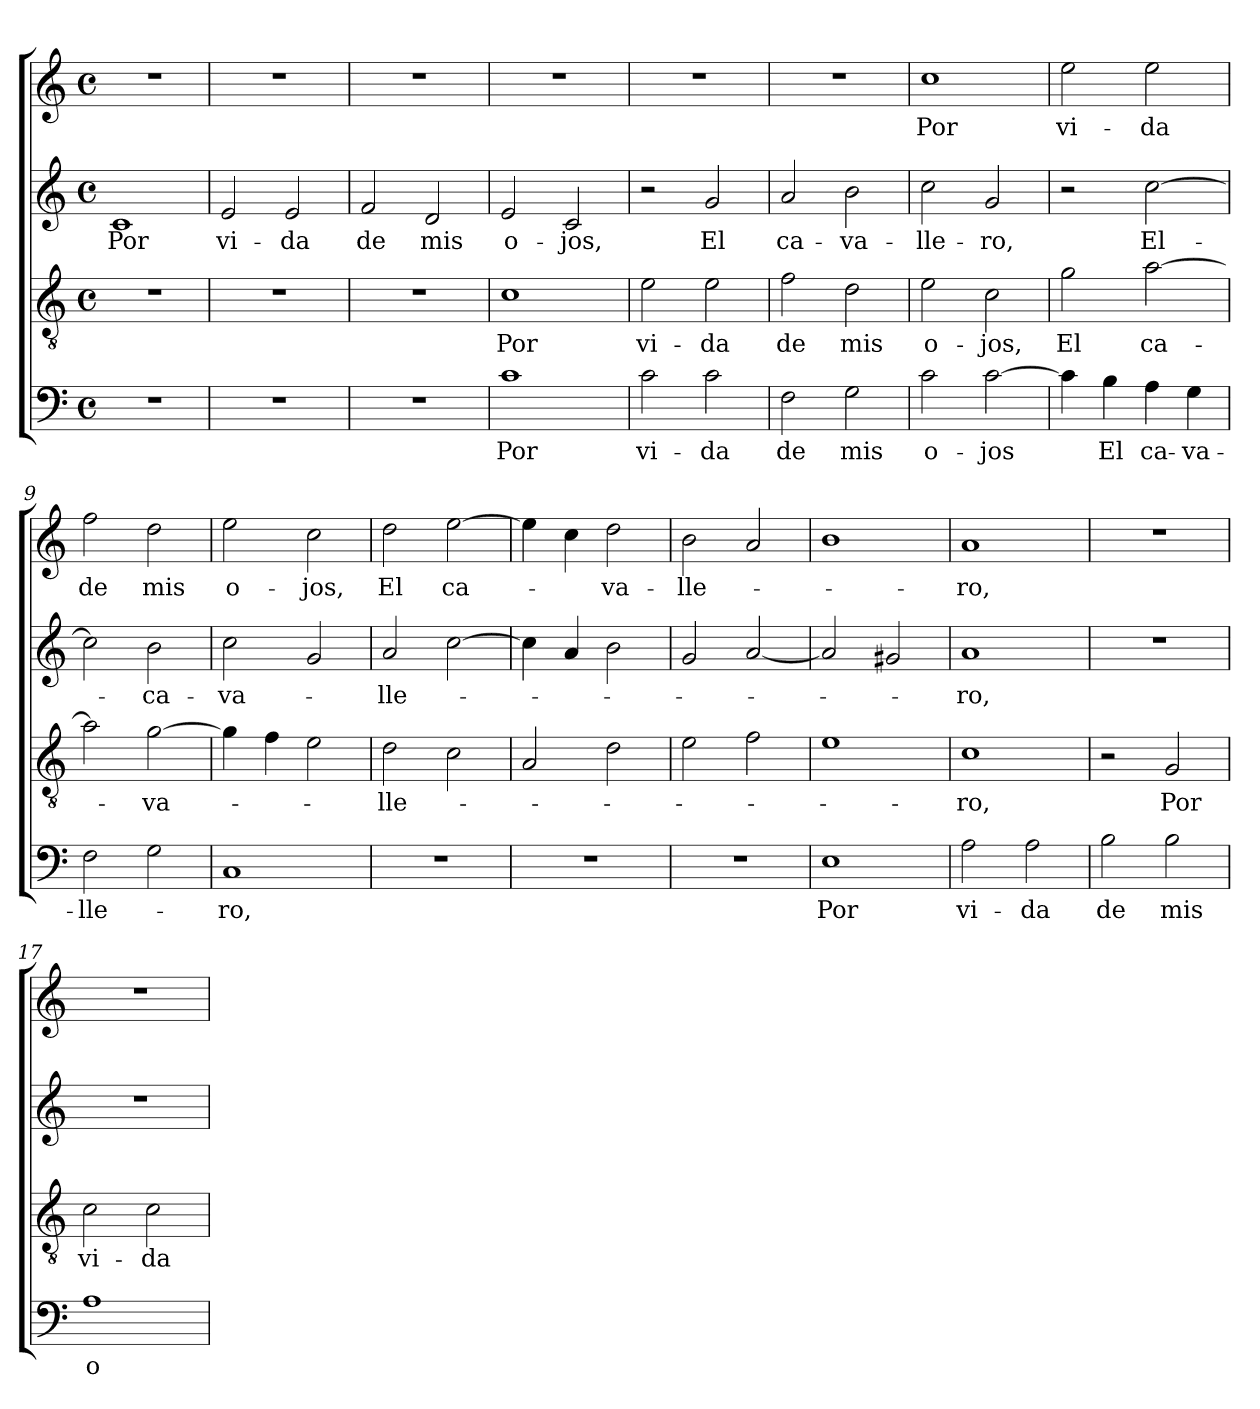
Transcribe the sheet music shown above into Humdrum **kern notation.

**kern	**text	**kern	**text	**kern	**text	**kern	**text
*part4	*part4	*part3	*part3	*part2	*part2	*part1	*part1
*staff4	*staff4	*staff3	*staff3	*staff2	*staff2	*staff1	*staff1
*clefF4	*	*clefGv2	*	*clefG2	*	*clefG2	*
*k[]	*	*k[]	*	*k[]	*	*k[]	*
*C:	*	*C:	*	*C:	*	*C:	*
*M4/4	*	*M4/4	*	*M4/4	*	*M4/4	*
*met(c)	*	*met(c)	*	*met(c)	*	*met(c)	*
=1	=1	=1	=1	=1	=1	=1	=1
!	!	!	!	!	!LO:LY:b	!	!
1r	.	1r	.	1c	Por	1r	.
=2	=2	=2	=2	=2	=2	=2	=2
!	!	!	!	!	!LO:LY:b	!	!
1r	.	1r	.	2e/	vi-	1r	.
!	!	!	!	!	!LO:LY:b	!	!
.	.	.	.	2e/	-da	.	.
=3	=3	=3	=3	=3	=3	=3	=3
!	!	!	!	!	!LO:LY:b	!	!
1r	.	1r	.	2f/	de	1r	.
!	!	!	!	!	!LO:LY:b	!	!
.	.	.	.	2d/	mis	.	.
=4	=4	=4	=4	=4	=4	=4	=4
!	!LO:LY:b	!	!LO:LY:b	!	!LO:LY:b	!	!
1c	Por	1c	Por	2e/	o-	1r	.
!	!	!	!	!	!LO:LY:b	!	!
.	.	.	.	2c/	-jos,	.	.
=5	=5	=5	=5	=5	=5	=5	=5
!	!LO:LY:b	!	!LO:LY:b	!	!	!	!
2c\	vi-	2e\	vi-	2r	.	1r	.
!	!LO:LY:b	!	!LO:LY:b	!	!LO:LY:b	!	!
2c\	-da	2e\	-da	2g/	El	.	.
=6	=6	=6	=6	=6	=6	=6	=6
!	!LO:LY:b	!	!LO:LY:b	!	!LO:LY:b	!	!
2F\	de	2f\	de	2a/	ca-	1r	.
!	!LO:LY:b	!	!LO:LY:b	!	!LO:LY:b	!	!
2G\	mis	2d\	mis	2b\	-va-	.	.
=7	=7	=7	=7	=7	=7	=7	=7
!	!LO:LY:b	!	!LO:LY:b	!	!LO:LY:b	!	!LO:LY:b
2c\	o-	2e\	o-	2cc\	-lle-	1cc	Por
!	!LO:LY:b	!	!LO:LY:b	!	!LO:LY:b	!	!
[<2c\	-jos	2c\	-jos,	2g/	-ro,	.	.
!!LO:LB:g=z
=8	=8	=8	=8	=8	=8	=8	=8
!	!	!	!LO:LY:b	!	!	!	!LO:LY:b
4c\]	.	2g\	El	2r	.	2ee\	vi-
!	!LO:LY:b	!	!	!	!	!	!
4B\	El	.	.	.	.	.	.
!	!LO:LY:b	!	!LO:LY:b	!	!LO:LY:b	!	!LO:LY:b
4A\	ca-	[>2a\	ca-	[>2cc\	El-	2ee\	-da
!	!LO:LY:b	!	!	!	!	!	!
4G\	-va-	.	.	.	.	.	.
=9	=9	=9	=9	=9	=9	=9	=9
!	!LO:LY:b	!	!	!	!	!	!LO:LY:b
2F\	-lle-	2a\]	.	2cc\]	.	2ff\	de
!	!	!	!LO:LY:b	!	!LO:LY:b	!	!LO:LY:b
2G\	.	[>2g\	-va-	2b\	-ca-	2dd\	mis
=10	=10	=10	=10	=10	=10	=10	=10
!	!LO:LY:b	!	!	!	!LO:LY:b	!	!LO:LY:b
1C	-ro,	4g\]	.	2cc\	-va-	2ee\	o-
.	.	4f\	.	.	.	.	.
!	!	!	!	!	!	!	!LO:LY:b
.	.	2e\	.	2g/	.	2cc\	-jos,
=11	=11	=11	=11	=11	=11	=11	=11
!	!	!	!LO:LY:b	!	!LO:LY:b	!	!LO:LY:b
1r	.	2d\	-lle-	2a/	-lle-	2dd\	El
!	!	!	!	!	!	!	!LO:LY:b
.	.	2c\	.	[>2cc\	.	[>2ee\	ca-
=12	=12	=12	=12	=12	=12	=12	=12
1r	.	2A/	.	4cc\]	.	4ee\]	.
.	.	.	.	4a/	.	4cc\	.
!	!	!	!	!	!	!	!LO:LY:b
.	.	2d\	.	2b\	.	2dd\	-va-
=13	=13	=13	=13	=13	=13	=13	=13
!	!	!	!	!	!	!	!LO:LY:b
1r	.	2e\	.	2g/	.	2b\	-lle-
.	.	2f\	.	[<2a/	.	2a/	.
=14	=14	=14	=14	=14	=14	=14	=14
!	!LO:LY:b	!	!	!	!	!	!
1E	Por	1e	.	2a/]	.	1b	.
.	.	.	.	2g#X/	.	.	.
=15	=15	=15	=15	=15	=15	=15	=15
!	!LO:LY:b	!	!LO:LY:b	!	!LO:LY:b	!	!LO:LY:b
2A\	vi-	1c	-ro,	1a	-ro,	1a	-ro,
!	!LO:LY:b	!	!	!	!	!	!
2A\	-da	.	.	.	.	.	.
!!LO:PB:g=z
=16	=16	=16	=16	=16	=16	=16	=16
!	!LO:LY:b	!	!	!	!	!	!
2B\	de	2r	.	1r	.	1r	.
!	!LO:LY:b	!	!LO:LY:b	!	!	!	!
2B\	mis	2G/	Por	.	.	.	.
=17	=17	=17	=17	=17	=17	=17	=17
!	!LO:LY:b	!	!LO:LY:b	!	!	!	!
1A	o-	2c\	vi-	1r	.	1r	.
!	!	!	!LO:LY:b	!	!	!	!
.	.	2c\	-da-	.	.	.	.
=	=	=	=	=	=	=	=
*-	*-	*-	*-	*-	*-	*-	*-
